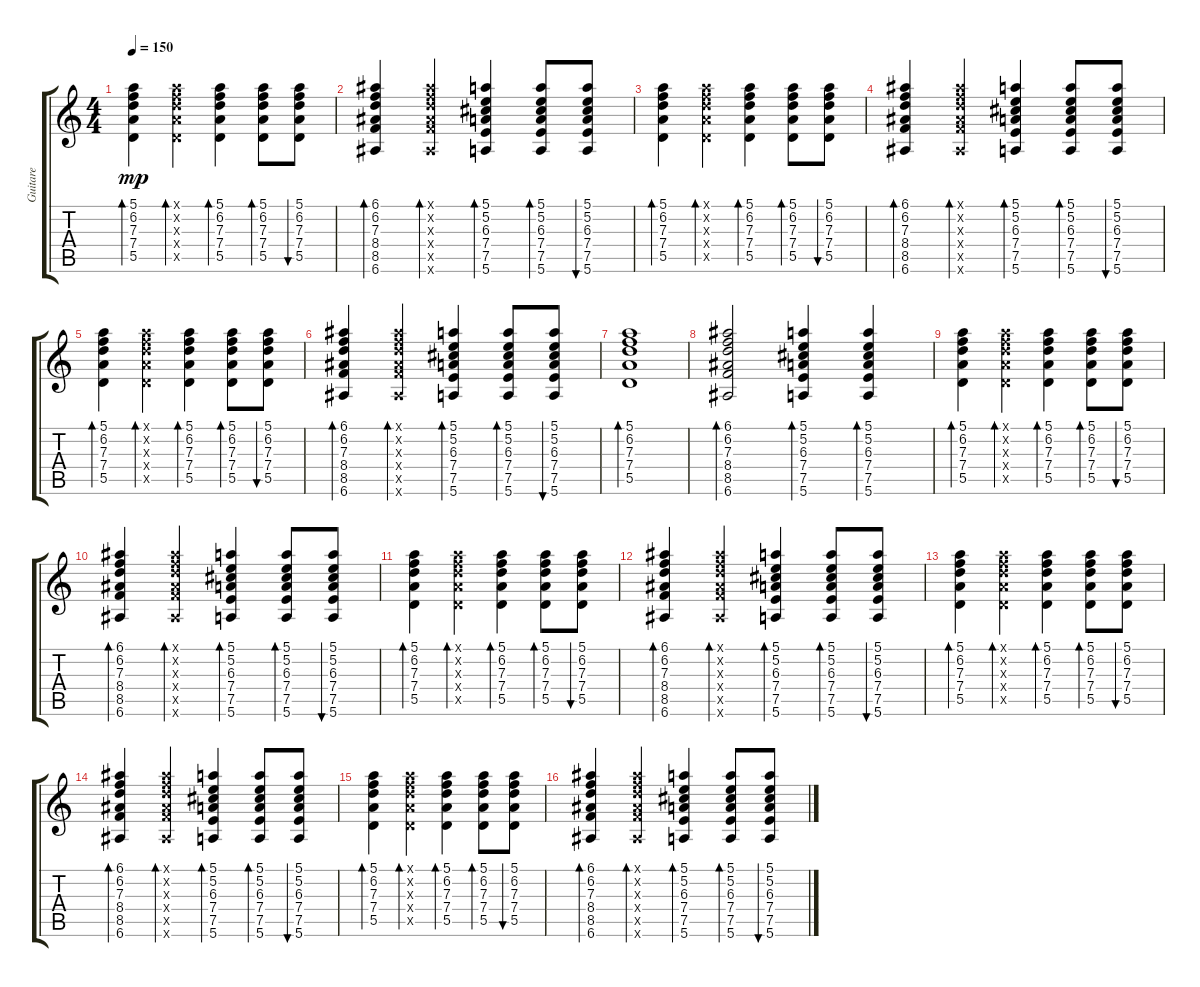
\track ("Guitare" "Guitare") {instrument acousticguitarsteel}
\staff {score tabs}
\tuning (E4 B3 G3 D3 A2 E2) {hide}
\ts (4 4)
\tempo 150
\clef g2
\ks c
(5.1 6.2 7.3 7.4 5.5).4{bd 60 dy mp} (5.1{x} 6.2{x} 7.3{x} 7.4{x} 5.5{x}).4{bd 60} (5.1 6.2 7.3 7.4 5.5).4{bd 60} (5.1 6.2 7.3 7.4 5.5).8{bd 60} (5.1 6.2 7.3 7.4 5.5).8{bu 60} |
(6.1 6.2 7.3 8.4 8.5 6.6).4{bd 60} (6.1{x} 6.2{x} 7.3{x} 8.4{x} 8.5{x} 6.6{x}).4{bd 60} (5.1 5.2 6.3 7.4 7.5 5.6).4{bd 60} (5.1 5.2 6.3 7.4 7.5 5.6).8{bd 60} (5.1 5.2 6.3 7.4 7.5 5.6).8{bu 60} |
(5.1 6.2 7.3 7.4 5.5).4{bd 60} (5.1{x} 6.2{x} 7.3{x} 7.4{x} 5.5{x}).4{bd 60} (5.1 6.2 7.3 7.4 5.5).4{bd 60} (5.1 6.2 7.3 7.4 5.5).8{bd 60} (5.1 6.2 7.3 7.4 5.5).8{bu 60} |
(6.1 6.2 7.3 8.4 8.5 6.6).4{bd 60} (6.1{x} 6.2{x} 7.3{x} 8.4{x} 8.5{x} 6.6{x}).4{bd 60} (5.1 5.2 6.3 7.4 7.5 5.6).4{bd 60} (5.1 5.2 6.3 7.4 7.5 5.6).8{bd 60} (5.1 5.2 6.3 7.4 7.5 5.6).8{bu 60} |
(5.1 6.2 7.3 7.4 5.5).4{bd 60} (5.1{x} 6.2{x} 7.3{x} 7.4{x} 5.5{x}).4{bd 60} (5.1 6.2 7.3 7.4 5.5).4{bd 60} (5.1 6.2 7.3 7.4 5.5).8{bd 60} (5.1 6.2 7.3 7.4 5.5).8{bu 60} |
(6.1 6.2 7.3 8.4 8.5 6.6).4{bd 60} (6.1{x} 6.2{x} 7.3{x} 8.4{x} 8.5{x} 6.6{x}).4{bd 60} (5.1 5.2 6.3 7.4 7.5 5.6).4{bd 60} (5.1 5.2 6.3 7.4 7.5 5.6).8{bd 60} (5.1 5.2 6.3 7.4 7.5 5.6).8{bu 60} |
(5.1 6.2 7.3 7.4 5.5).1{bd 60} |
(6.1 6.2 7.3 8.4 8.5 6.6).2{bd 60} (5.1 5.2 6.3 7.4 7.5 5.6).4{bd 60} (5.1 5.2 6.3 7.4 7.5 5.6).4{bd 60} |
(5.1 6.2 7.3 7.4 5.5).4{bd 60} (5.1{x} 6.2{x} 7.3{x} 7.4{x} 5.5{x}).4{bd 60} (5.1 6.2 7.3 7.4 5.5).4{bd 60} (5.1 6.2 7.3 7.4 5.5).8{bd 60} (5.1 6.2 7.3 7.4 5.5).8{bu 60} |
(6.1 6.2 7.3 8.4 8.5 6.6).4{bd 60} (6.1{x} 6.2{x} 7.3{x} 8.4{x} 8.5{x} 6.6{x}).4{bd 60} (5.1 5.2 6.3 7.4 7.5 5.6).4{bd 60} (5.1 5.2 6.3 7.4 7.5 5.6).8{bd 60} (5.1 5.2 6.3 7.4 7.5 5.6).8{bu 60} |
(5.1 6.2 7.3 7.4 5.5).4{bd 60} (5.1{x} 6.2{x} 7.3{x} 7.4{x} 5.5{x}).4{bd 60} (5.1 6.2 7.3 7.4 5.5).4{bd 60} (5.1 6.2 7.3 7.4 5.5).8{bd 60} (5.1 6.2 7.3 7.4 5.5).8{bu 60} |
(6.1 6.2 7.3 8.4 8.5 6.6).4{bd 60} (6.1{x} 6.2{x} 7.3{x} 8.4{x} 8.5{x} 6.6{x}).4{bd 60} (5.1 5.2 6.3 7.4 7.5 5.6).4{bd 60} (5.1 5.2 6.3 7.4 7.5 5.6).8{bd 60} (5.1 5.2 6.3 7.4 7.5 5.6).8{bu 60} |
(5.1 6.2 7.3 7.4 5.5).4{bd 60} (5.1{x} 6.2{x} 7.3{x} 7.4{x} 5.5{x}).4{bd 60} (5.1 6.2 7.3 7.4 5.5).4{bd 60} (5.1 6.2 7.3 7.4 5.5).8{bd 60} (5.1 6.2 7.3 7.4 5.5).8{bu 60} |
(6.1 6.2 7.3 8.4 8.5 6.6).4{bd 60} (6.1{x} 6.2{x} 7.3{x} 8.4{x} 8.5{x} 6.6{x}).4{bd 60} (5.1 5.2 6.3 7.4 7.5 5.6).4{bd 60} (5.1 5.2 6.3 7.4 7.5 5.6).8{bd 60} (5.1 5.2 6.3 7.4 7.5 5.6).8{bu 60} |
(5.1 6.2 7.3 7.4 5.5).4{bd 60} (5.1{x} 6.2{x} 7.3{x} 7.4{x} 5.5{x}).4{bd 60} (5.1 6.2 7.3 7.4 5.5).4{bd 60} (5.1 6.2 7.3 7.4 5.5).8{bd 60} (5.1 6.2 7.3 7.4 5.5).8{bu 60} |
(6.1 6.2 7.3 8.4 8.5 6.6).4{bd 60} (6.1{x} 6.2{x} 7.3{x} 8.4{x} 8.5{x} 6.6{x}).4{bd 60} (5.1 5.2 6.3 7.4 7.5 5.6).4{bd 60} (5.1 5.2 6.3 7.4 7.5 5.6).8{bd 60} (5.1 5.2 6.3 7.4 7.5 5.6).8{bu 60}
